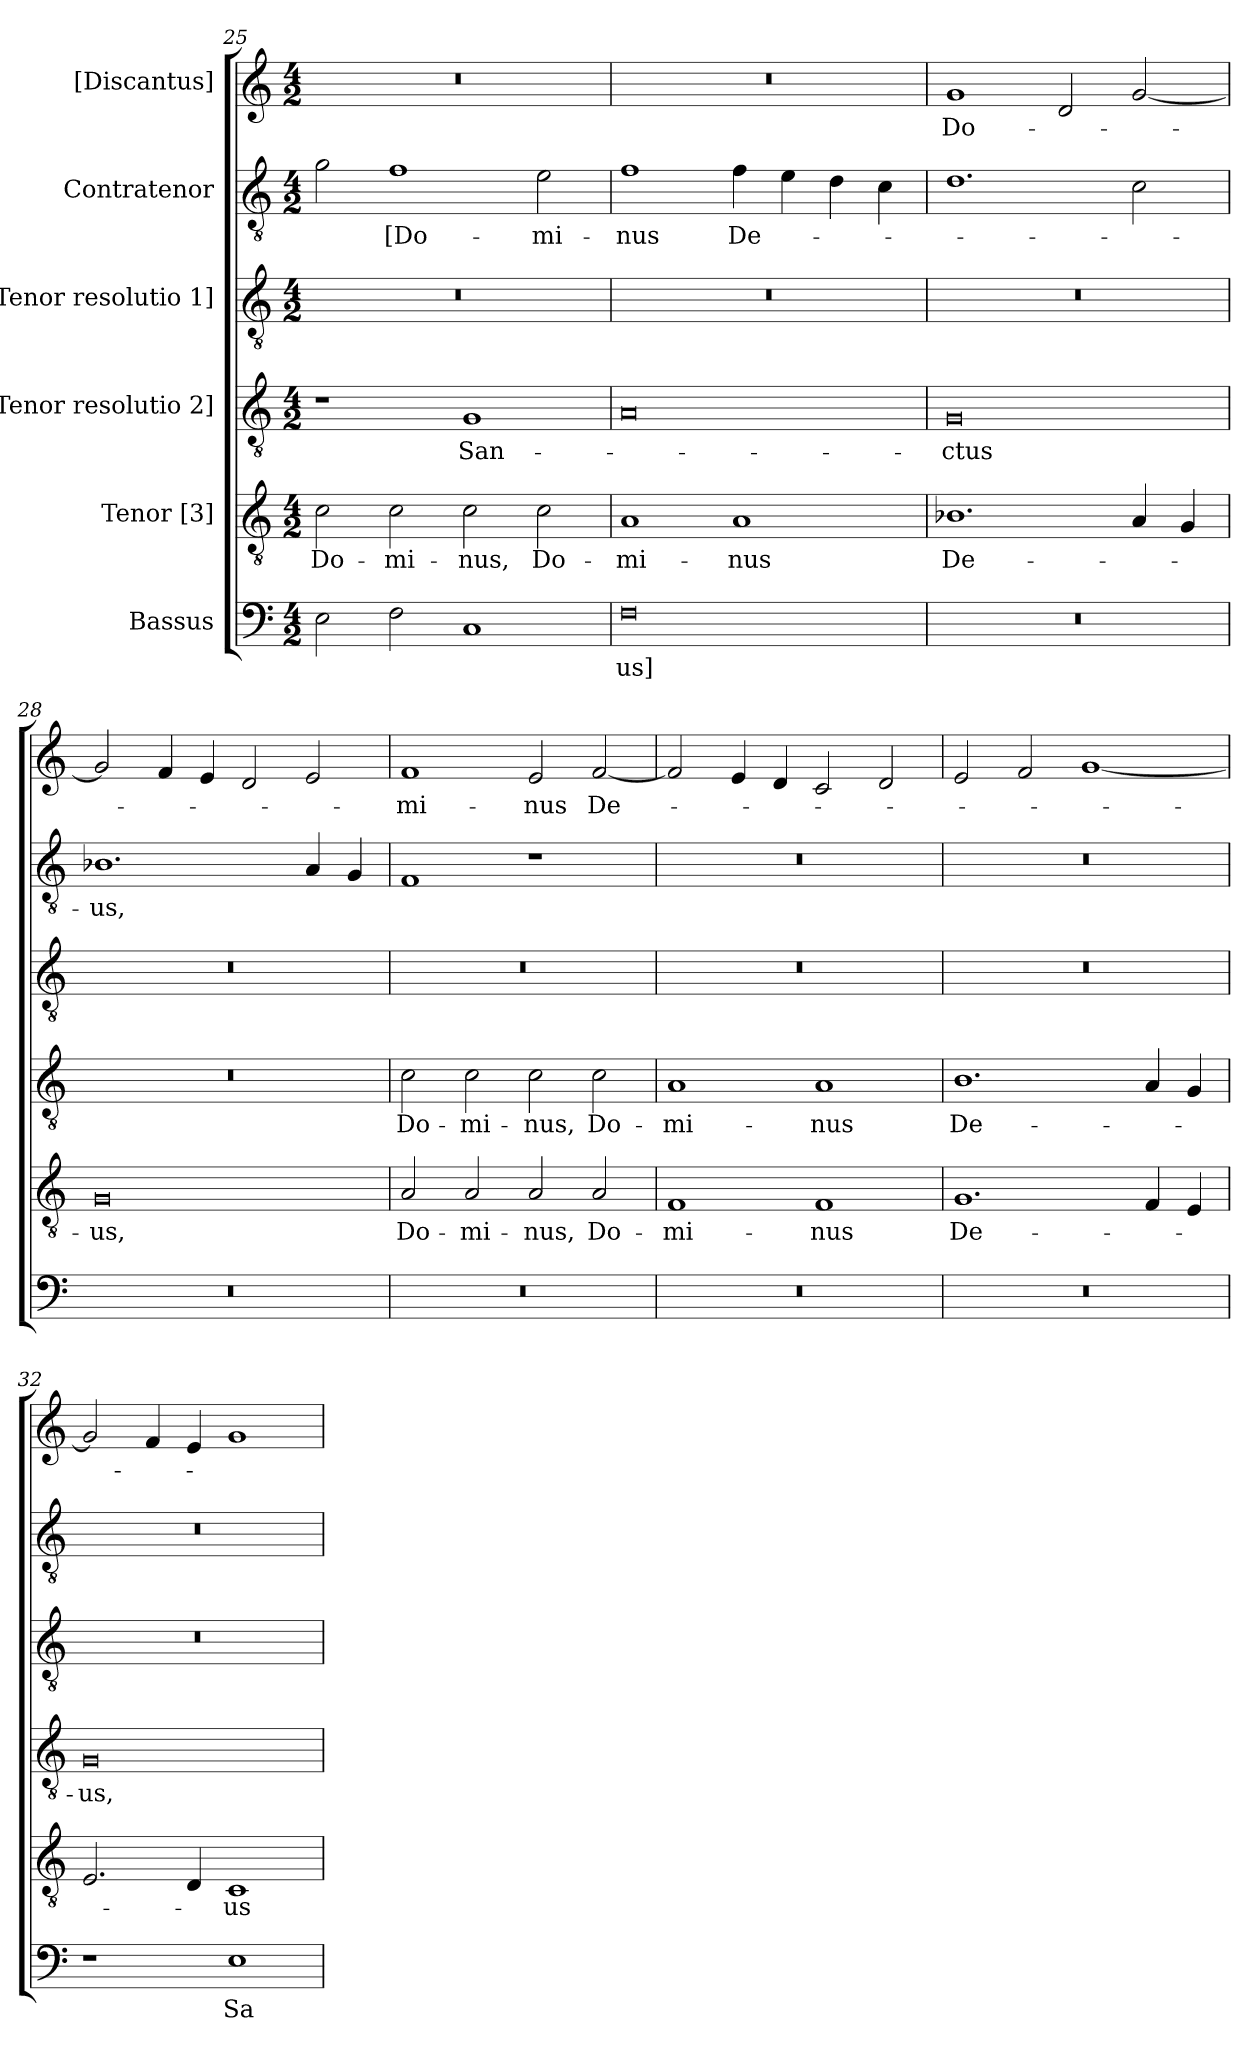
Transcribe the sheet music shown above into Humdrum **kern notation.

**kern	**text	**kern	**text	**kern	**text	**kern	**kern	**text	**kern	**text
*part6	*part6	*part5	*part5	*part4	*part4	*part3	*part2	*part2	*part1	*part1
*staff6	*staff6	*staff5	*staff5	*staff4	*staff4	*staff3	*staff2	*staff2	*staff1	*staff1
*I"Bassus	*	*I"Tenor [3]	*	*I"[Tenor resolutio 2]	*	*I"[Tenor resolutio 1]	*I"Contratenor	*	*I"[Discantus]	*
*clefF4	*	*clefGv2	*	*clefGv2	*	*clefGv2	*clefGv2	*	*clefG2	*
*k[]	*	*k[]	*	*k[]	*	*k[]	*k[]	*	*k[]	*
*M4/2	*	*M4/2	*	*M4/2	*	*M4/2	*M4/2	*	*M4/2	*
=25	=25	=25	=25	=25	=25	=25	=25	=25	=25	=25
2E\	.	2c\	Do-	1r	.	0r	2g\	.	0r	.
2F\	.	2c\	-mi-	.	.	.	1f\	[Do-	.	.
1C/	.	2c\	-nus,	1G/	San-	.	.	.	.	.
.	.	2c\	Do-	.	.	.	2e\	-mi-	.	.
=26	=26	=26	=26	=26	=26	=26	=26	=26	=26	=26
0F\	-us]	1A/	-mi-	0A/	.	0r	1f\	-nus	0r	.
.	.	1A/	-nus	.	.	.	4f\	De-	.	.
.	.	.	.	.	.	.	4e\	.	.	.
.	.	.	.	.	.	.	4d\	.	.	.
.	.	.	.	.	.	.	4c\	.	.	.
=27	=27	=27	=27	=27	=27	=27	=27	=27	=27	=27
0r	.	1.B-X\	De-	0G/	-ctus	0r	1.d\	.	1g/	Do-
.	.	.	.	.	.	.	.	.	2d/	.
.	.	4A/	.	.	.	.	2c\	.	[2g/	.
.	.	4G/	.	.	.	.	.	.	.	.
=28	=28	=28	=28	=28	=28	=28	=28	=28	=28	=28
0r	.	0G/	-us,	0r	.	0r	1.B-X\	-us,	2g/]	.
.	.	.	.	.	.	.	.	.	4f/	.
.	.	.	.	.	.	.	.	.	4e/	.
.	.	.	.	.	.	.	.	.	2d/	.
.	.	.	.	.	.	.	4A/	.	2e/	.
.	.	.	.	.	.	.	4G/	.	.	.
=29	=29	=29	=29	=29	=29	=29	=29	=29	=29	=29
0r	.	2A/	Do-	2c\	Do-	0r	1F/	.	1f/	-mi-
.	.	2A/	-mi-	2c\	-mi-	.	.	.	.	.
.	.	2A/	-nus,	2c\	-nus,	.	1r	.	2e/	-nus
.	.	2A/	Do-	2c\	Do-	.	.	.	[2f/	De-
=30	=30	=30	=30	=30	=30	=30	=30	=30	=30	=30
0r	.	1F/	-mi-	1A/	-mi-	0r	0r	.	2f/]	.
.	.	.	.	.	.	.	.	.	4e/	.
.	.	.	.	.	.	.	.	.	4d/	.
.	.	1F/	-nus	1A/	-nus	.	.	.	2c/	.
.	.	.	.	.	.	.	.	.	2d/	.
=31	=31	=31	=31	=31	=31	=31	=31	=31	=31	=31
0r	.	1.G/	De-	1.B\	De-	0r	0r	.	2e/	.
.	.	.	.	.	.	.	.	.	2f/	.
.	.	.	.	.	.	.	.	.	[1g/	.
.	.	4F/	.	4A/	.	.	.	.	.	.
.	.	4E/	.	4G/	.	.	.	.	.	.
=32	=32	=32	=32	=32	=32	=32	=32	=32	=32	=32
1r	.	2.E/	.	0G/	-us,	0r	0r	.	2g/]	.
.	.	.	.	.	.	.	.	.	4f/	.
.	.	4D/	.	.	.	.	.	.	4e/	.
1E\	Sa-	1C/	-us	.	.	.	.	.	1g/	.
=	=	=	=	=	=	=	=	=	=	=
*-	*-	*-	*-	*-	*-	*-	*-	*-	*-	*-
